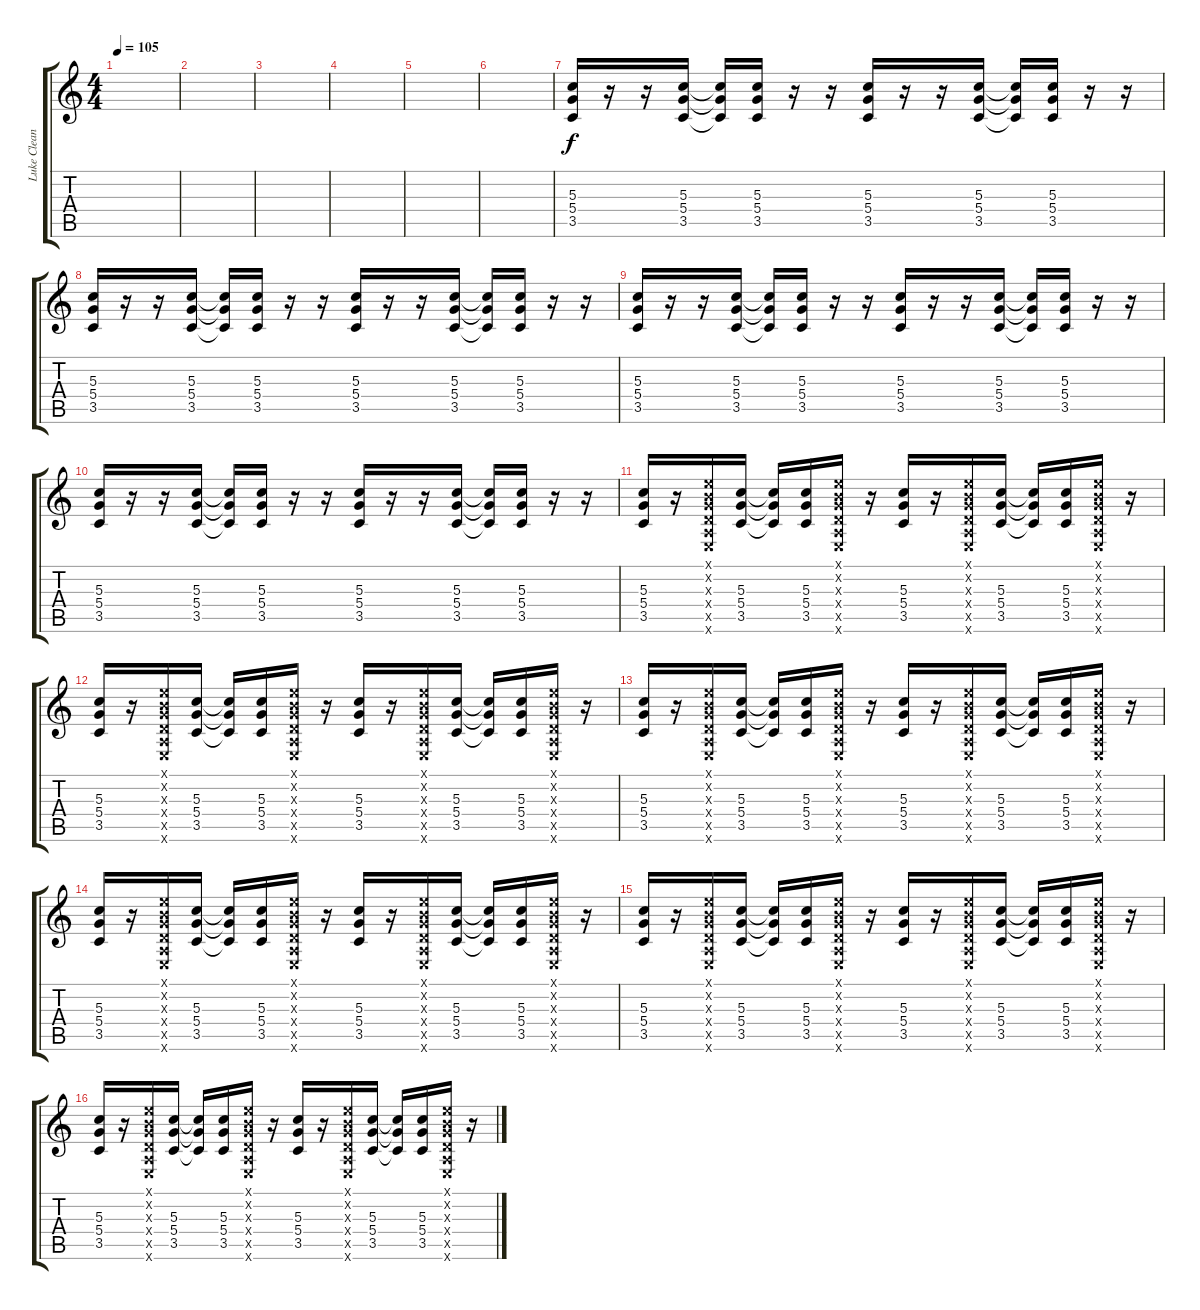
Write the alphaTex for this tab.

\track ("Luke Clean" "Luke Clean") {instrument electricguitarclean}
\staff {score tabs}
\tuning (E4 B3 G3 D3 A2 E2) {hide}
\ts (4 4)
\tempo 105
\clef g2
\ks c
|
|
|
|
|
|
(5.3 5.4 3.5).16 r.16 r.16 (5.3 5.4 3.5).16 (5.3{t} 5.4{t} 3.5{t}).16 (5.3 5.4 3.5).16 r.16 r.16 (5.3 5.4 3.5).16 r.16 r.16 (5.3 5.4 3.5).16 (5.3{t} 5.4{t} 3.5{t}).16 (5.3 5.4 3.5).16 r.16 r.16 |
(5.3 5.4 3.5).16 r.16 r.16 (5.3 5.4 3.5).16 (5.3{t} 5.4{t} 3.5{t}).16 (5.3 5.4 3.5).16 r.16 r.16 (5.3 5.4 3.5).16 r.16 r.16 (5.3 5.4 3.5).16 (5.3{t} 5.4{t} 3.5{t}).16 (5.3 5.4 3.5).16 r.16 r.16 |
(5.3 5.4 3.5).16 r.16 r.16 (5.3 5.4 3.5).16 (5.3{t} 5.4{t} 3.5{t}).16 (5.3 5.4 3.5).16 r.16 r.16 (5.3 5.4 3.5).16 r.16 r.16 (5.3 5.4 3.5).16 (5.3{t} 5.4{t} 3.5{t}).16 (5.3 5.4 3.5).16 r.16 r.16 |
(5.3 5.4 3.5).16 r.16 r.16 (5.3 5.4 3.5).16 (5.3{t} 5.4{t} 3.5{t}).16 (5.3 5.4 3.5).16 r.16 r.16 (5.3 5.4 3.5).16 r.16 r.16 (5.3 5.4 3.5).16 (5.3{t} 5.4{t} 3.5{t}).16 (5.3 5.4 3.5).16 r.16 r.16 |
(5.3 5.4 3.5).16 r.16 (0.1{x} 0.2{x} 0.3{x} 0.4{x} 0.5{x} 0.6{x}).16 (5.3 5.4 3.5).16 (5.3{t} 5.4{t} 3.5{t}).16 (5.3 5.4 3.5).16 (0.1{x} 0.2{x} 0.3{x} 0.4{x} 0.5{x} 0.6{x}).16 r.16 (5.3 5.4 3.5).16 r.16 (0.1{x} 0.2{x} 0.3{x} 0.4{x} 0.5{x} 0.6{x}).16 (5.3 5.4 3.5).16 (5.3{t} 5.4{t} 3.5{t}).16 (5.3 5.4 3.5).16 (0.1{x} 0.2{x} 0.3{x} 0.4{x} 0.5{x} 0.6{x}).16 r.16 |
(5.3 5.4 3.5).16 r.16 (0.1{x} 0.2{x} 0.3{x} 0.4{x} 0.5{x} 0.6{x}).16 (5.3 5.4 3.5).16 (5.3{t} 5.4{t} 3.5{t}).16 (5.3 5.4 3.5).16 (0.1{x} 0.2{x} 0.3{x} 0.4{x} 0.5{x} 0.6{x}).16 r.16 (5.3 5.4 3.5).16 r.16 (0.1{x} 0.2{x} 0.3{x} 0.4{x} 0.5{x} 0.6{x}).16 (5.3 5.4 3.5).16 (5.3{t} 5.4{t} 3.5{t}).16 (5.3 5.4 3.5).16 (0.1{x} 0.2{x} 0.3{x} 0.4{x} 0.5{x} 0.6{x}).16 r.16 |
(5.3 5.4 3.5).16 r.16 (0.1{x} 0.2{x} 0.3{x} 0.4{x} 0.5{x} 0.6{x}).16 (5.3 5.4 3.5).16 (5.3{t} 5.4{t} 3.5{t}).16 (5.3 5.4 3.5).16 (0.1{x} 0.2{x} 0.3{x} 0.4{x} 0.5{x} 0.6{x}).16 r.16 (5.3 5.4 3.5).16 r.16 (0.1{x} 0.2{x} 0.3{x} 0.4{x} 0.5{x} 0.6{x}).16 (5.3 5.4 3.5).16 (5.3{t} 5.4{t} 3.5{t}).16 (5.3 5.4 3.5).16 (0.1{x} 0.2{x} 0.3{x} 0.4{x} 0.5{x} 0.6{x}).16 r.16 |
(5.3 5.4 3.5).16 r.16 (0.1{x} 0.2{x} 0.3{x} 0.4{x} 0.5{x} 0.6{x}).16 (5.3 5.4 3.5).16 (5.3{t} 5.4{t} 3.5{t}).16 (5.3 5.4 3.5).16 (0.1{x} 0.2{x} 0.3{x} 0.4{x} 0.5{x} 0.6{x}).16 r.16 (5.3 5.4 3.5).16 r.16 (0.1{x} 0.2{x} 0.3{x} 0.4{x} 0.5{x} 0.6{x}).16 (5.3 5.4 3.5).16 (5.3{t} 5.4{t} 3.5{t}).16 (5.3 5.4 3.5).16 (0.1{x} 0.2{x} 0.3{x} 0.4{x} 0.5{x} 0.6{x}).16 r.16 |
(5.3 5.4 3.5).16 r.16 (0.1{x} 0.2{x} 0.3{x} 0.4{x} 0.5{x} 0.6{x}).16 (5.3 5.4 3.5).16 (5.3{t} 5.4{t} 3.5{t}).16 (5.3 5.4 3.5).16 (0.1{x} 0.2{x} 0.3{x} 0.4{x} 0.5{x} 0.6{x}).16 r.16 (5.3 5.4 3.5).16 r.16 (0.1{x} 0.2{x} 0.3{x} 0.4{x} 0.5{x} 0.6{x}).16 (5.3 5.4 3.5).16 (5.3{t} 5.4{t} 3.5{t}).16 (5.3 5.4 3.5).16 (0.1{x} 0.2{x} 0.3{x} 0.4{x} 0.5{x} 0.6{x}).16 r.16 |
(5.3 5.4 3.5).16 r.16 (0.1{x} 0.2{x} 0.3{x} 0.4{x} 0.5{x} 0.6{x}).16 (5.3 5.4 3.5).16 (5.3{t} 5.4{t} 3.5{t}).16 (5.3 5.4 3.5).16 (0.1{x} 0.2{x} 0.3{x} 0.4{x} 0.5{x} 0.6{x}).16 r.16 (5.3 5.4 3.5).16 r.16 (0.1{x} 0.2{x} 0.3{x} 0.4{x} 0.5{x} 0.6{x}).16 (5.3 5.4 3.5).16 (5.3{t} 5.4{t} 3.5{t}).16 (5.3 5.4 3.5).16 (0.1{x} 0.2{x} 0.3{x} 0.4{x} 0.5{x} 0.6{x}).16 r.16
